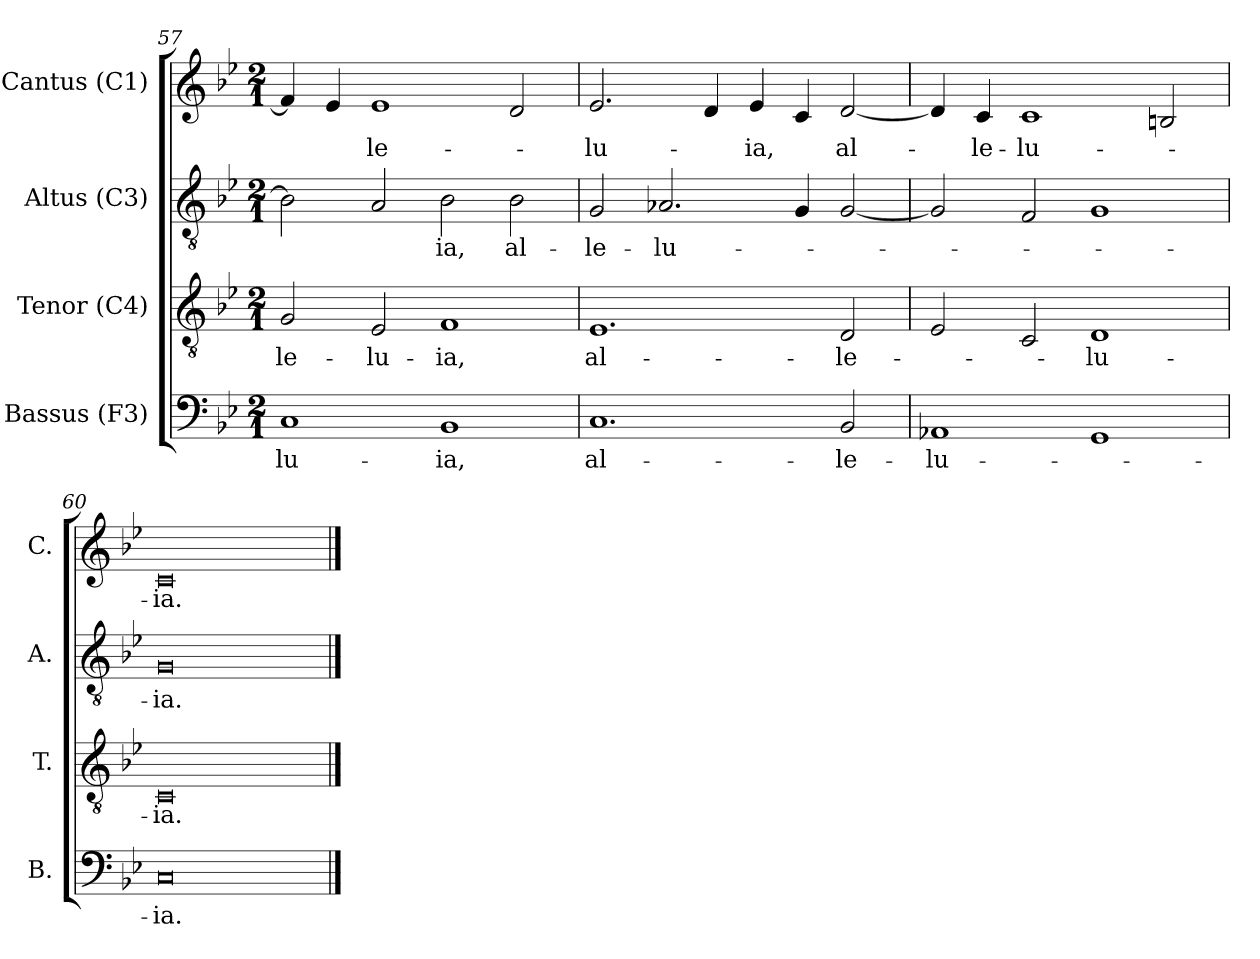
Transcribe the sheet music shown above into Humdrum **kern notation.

**kern	**text	**kern	**text	**kern	**text	**kern	**text
*part4	*part4	*part3	*part3	*part2	*part2	*part1	*part1
*staff4	*staff4	*staff3	*staff3	*staff2	*staff2	*staff1	*staff1
*I"Bassus (F3)	*	*I"Tenor (C4)	*	*I"Altus (C3)	*	*I"Cantus (C1)	*
*I'B.	*	*I'T.	*	*I'A.	*	*I'C.	*
!!LO:LB:g=z
*clefF4	*	*clefGv2	*	*clefGv2	*	*clefG2	*
*	*	*ITrd7c12	*	*ITrd7c12	*	*	*
*k[b-e-]	*	*k[b-e-]	*	*k[b-e-]	*	*k[b-e-]	*
*B-:	*	*B-:	*	*B-:	*	*B-:	*
*M2/1	*	*M2/1	*	*M2/1	*	*M2/1	*
=57	=57	=57	=57	=57	=57	=57	=57
!	!LO:LY:b:color=#000000	!	!	!	!	!	!
!	!	!	!LO:LY:b:color=#000000	!	!	!	!
1Ci	-lu-	2GGi/	-le-	2BB-i\]	.	4fi/]	.
.	.	.	.	.	.	4e-i/	.
!	!	!	!LO:LY:b:color=#000000	!	!	!	!
!	!	!	!	!	!	!	!LO:LY:b:color=#000000
.	.	2EE-i/	-lu-	2AAi/	.	1e-i	-le-
!	!LO:LY:b:color=#000000	!	!	!	!	!	!
!	!	!	!LO:LY:b:color=#000000	!	!	!	!
!	!	!	!	!	!LO:LY:b:color=#000000	!	!
1BB-i	-ia,	1FFi	-ia,	2BB-i\	-ia,	.	.
!	!	!	!	!	!LO:LY:b:color=#000000	!	!
.	.	.	.	2BB-i\	al-	2di/	.
=58	=58	=58	=58	=58	=58	=58	=58
!	!LO:LY:b:color=#000000	!	!	!	!	!	!
!	!	!	!LO:LY:b:color=#000000	!	!	!	!
!	!	!	!	!	!LO:LY:b:color=#000000	!	!
!	!	!	!	!	!	!	!LO:LY:b:color=#000000
1.Ci	al-	1.EE-i	al-	2GGi/	-le-	2.e-i/	-lu-
!	!	!	!	!	!LO:LY:b:color=#000000	!	!
.	.	.	.	2.AA-Xi/	-lu-	.	.
.	.	.	.	.	.	4di/	.
!	!	!	!	!	!	!	!LO:LY:b:color=#000000
.	.	.	.	.	.	4e-i/	-ia,
.	.	.	.	4GGi/	.	4ci/	.
!	!LO:LY:b:color=#000000	!	!	!	!	!	!
!	!	!	!LO:LY:b:color=#000000	!	!	!	!
!	!	!	!	!	!	!	!LO:LY:b:color=#000000
2BB-i/	-le-	2DDi/	-le-	[2GGi/	.	[2di/	al-
=59	=59	=59	=59	=59	=59	=59	=59
!	!LO:LY:b:color=#000000	!	!	!	!	!	!
1AA-Xi	-lu-	2EE-i/	.	2GGi/]	.	4di/]	.
!	!	!	!	!	!	!	!LO:LY:b:color=#000000
.	.	.	.	.	.	4ci/	-le-
!	!	!	!	!	!	!	!LO:LY:b:color=#000000
.	.	2CCi/	.	2FFi/	.	1ci	-lu-
!	!	!	!LO:LY:b:color=#000000	!	!	!	!
1GGi	.	1DDi	-lu-	1GGi	.	.	.
.	.	.	.	.	.	2Bi/	.
=60	=60	=60	=60	=60	=60	=60	=60
!	!LO:LY:b:color=#000000	!	!	!	!	!	!
!	!	!	!LO:LY:b:color=#000000	!	!	!	!
!	!	!	!	!	!LO:LY:b:color=#000000	!	!
!	!	!	!	!	!	!	!LO:LY:b:color=#000000
0Ci	-ia.	0CCi	-ia.	0GGi	-ia.	0ci	-ia.
==	==	==	==	==	==	==	==
*-	*-	*-	*-	*-	*-	*-	*-
